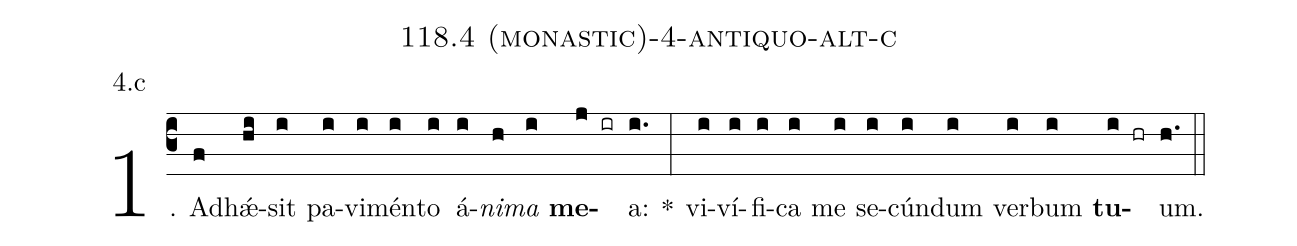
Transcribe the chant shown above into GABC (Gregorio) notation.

name: 118.4 (monastic)-4-antiquo-alt-c;
annotation: 4.c;
%%
(c3)1. Ad(f)hǽ(hi)sit(i) pa(i)vi(i)mén(i)to(i) á(i)<i>ni</i>(h)<i>ma</i>(i) <b>me</b>(j ir)a:(i.) *(:) vi(i)ví(i)fi(i)ca(i) me(i) se(i)cún(i)dum(i) ver(i)bum(i) <b>tu</b>(i hr)um.(h.) (::)
